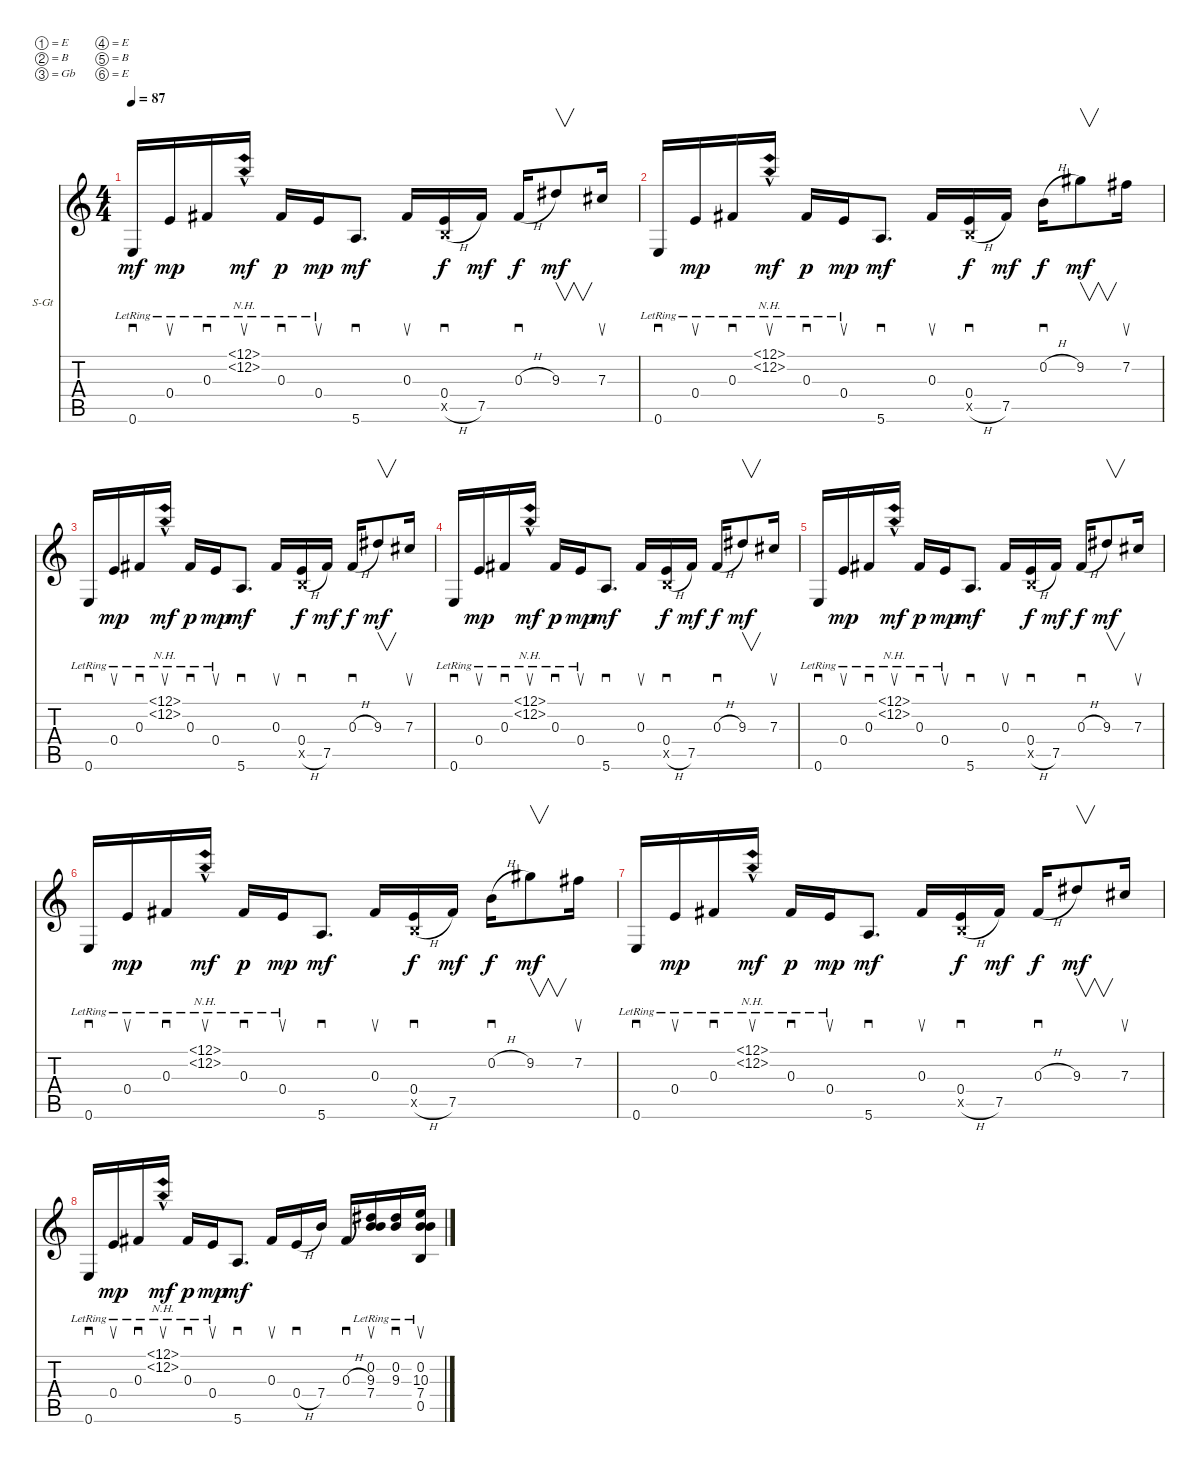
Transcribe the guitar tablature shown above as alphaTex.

\defaultSystemsLayout 4
\bracketExtendMode nobrackets
\firstSystemTrackNameOrientation horizontal
\otherSystemsTrackNameOrientation horizontal
\track ("Steel Guitar" "S-Gt") {instrument acousticguitarsteel}
\staff {score tabs}
\tuning (E4 B3 Gb3 E3 B2 E2)
\ts (4 4)
\tempo 87
\clef g2
\ks c
0.6{lr}.16{sd dy mf instrument acousticguitarsteel} 0.4{lr}.16{su dy mp} 0.3{lr}.16{sd} (12.1{nh hac lr} 12.2{nh hac lr}).16{su dy mf} 0.3{lr}.16{sd dy p} 0.4{lr}.16{su dy mp} 5.6.8{d sd dy mf} 0.3.16{su} (0.4 0.5{h x}).16{sd dy f} 7.5.16{dy mf} 0.3{h}.16{sd dy f} 9.3.8{v dy mf} 7.3.16{su} |
0.6{lr}.16{sd} 0.4{lr}.16{su dy mp} 0.3{lr}.16{sd} (12.1{nh hac lr} 12.2{nh hac lr}).16{su dy mf} 0.3{lr}.16{sd dy p} 0.4{lr}.16{su dy mp} 5.6.8{d sd dy mf} 0.3.16{su} (0.4 0.5{h x}).16{sd dy f} 7.5.16{dy mf} 0.2{h}.16{sd dy f} 9.2.8{v dy mf} 7.2.16{su} |
0.6{lr}.16{sd} 0.4{lr}.16{su dy mp} 0.3{lr}.16{sd} (12.1{nh hac lr} 12.2{nh hac lr}).16{su dy mf} 0.3{lr}.16{sd dy p} 0.4{lr}.16{su dy mp} 5.6.8{d sd dy mf} 0.3.16{su} (0.4 0.5{h x}).16{sd dy f} 7.5.16{dy mf} 0.3{h}.16{sd dy f} 9.3.8{v dy mf} 7.3.16{su} |
0.6{lr}.16{sd} 0.4{lr}.16{su dy mp} 0.3{lr}.16{sd} (12.1{nh hac lr} 12.2{nh hac lr}).16{su dy mf} 0.3{lr}.16{sd dy p} 0.4{lr}.16{su dy mp} 5.6.8{d sd dy mf} 0.3.16{su} (0.4 0.5{h x}).16{sd dy f} 7.5.16{dy mf} 0.3{h}.16{sd dy f} 9.3.8{v dy mf} 7.3.16{su} |
0.6{lr}.16{sd} 0.4{lr}.16{su dy mp} 0.3{lr}.16{sd} (12.1{nh hac lr} 12.2{nh hac lr}).16{su dy mf} 0.3{lr}.16{sd dy p} 0.4{lr}.16{su dy mp} 5.6.8{d sd dy mf} 0.3.16{su} (0.4 0.5{h x}).16{sd dy f} 7.5.16{dy mf} 0.3{h}.16{sd dy f} 9.3.8{v dy mf} 7.3.16{su} |
0.6{lr}.16{sd} 0.4{lr}.16{su dy mp} 0.3{lr}.16{sd} (12.1{nh hac lr} 12.2{nh hac lr}).16{su dy mf} 0.3{lr}.16{sd dy p} 0.4{lr}.16{su dy mp} 5.6.8{d sd dy mf} 0.3.16{su} (0.4 0.5{h x}).16{sd dy f} 7.5.16{dy mf} 0.2{h}.16{sd dy f} 9.2.8{v dy mf} 7.2.16{su} |
0.6{lr}.16{sd} 0.4{lr}.16{su dy mp} 0.3{lr}.16{sd} (12.1{nh hac lr} 12.2{nh hac lr}).16{su dy mf} 0.3{lr}.16{sd dy p} 0.4{lr}.16{su dy mp} 5.6.8{d sd dy mf} 0.3.16{su} (0.4 0.5{h x}).16{sd dy f} 7.5.16{dy mf} 0.3{h}.16{sd dy f} 9.3.8{v dy mf} 7.3.16{su} |
0.6{lr}.16{sd} 0.4{lr}.16{su dy mp} 0.3{lr}.16{sd} (12.1{nh hac lr} 12.2{nh hac lr}).16{su dy mf} 0.3{lr}.16{sd dy p} 0.4{lr}.16{su dy mp} 5.6.8{d sd dy mf} 0.3.16{su} 0.4{h}.16{sd} 7.4.16 0.3{h}.16{sd} (7.4{lr} 9.3{lr} 0.2{lr}).16{su} (9.3{lr} 0.2{lr}).16{sd} (7.4{lr} 10.3{lr} 0.2{lr} 0.5{lr}).16{su}
